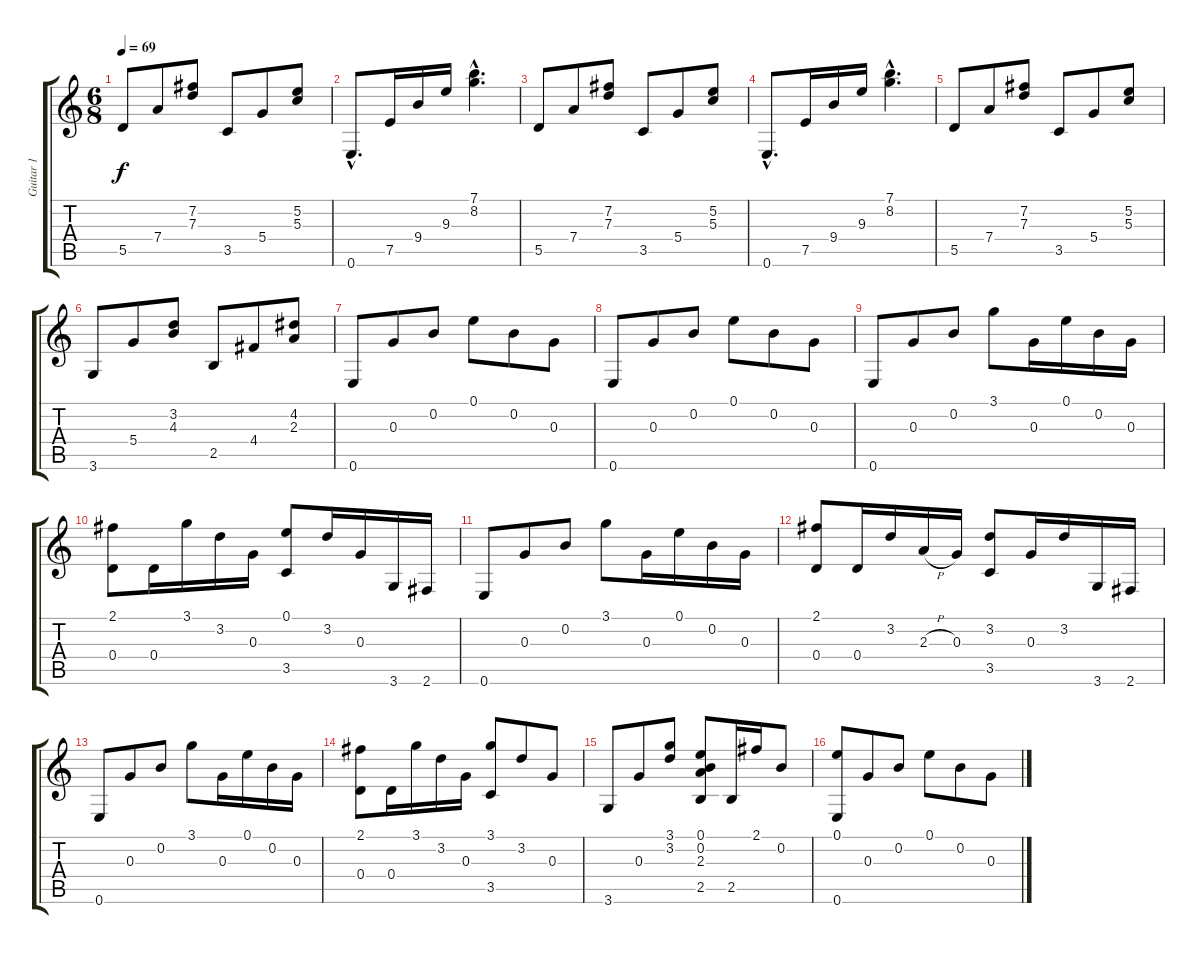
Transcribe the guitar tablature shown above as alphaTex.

\track ("Guitar 1" "Guitar 1") {instrument acousticguitarsteel}
\staff {score tabs}
\tuning (E4 B3 G3 D3 A2 E2) {hide}
\ts (6 8)
\tempo 69
\clef g2
\ks c
5.5.8{dy f} 7.4.8 (7.2 7.3).8 3.5.8 5.4.8 (5.2 5.3).8 |
0.6{hac}.8{d} 7.5.16 9.4.16 9.3.16 (7.1{hac} 8.2{hac}).4{d} |
5.5.8 7.4.8 (7.2 7.3).8 3.5.8 5.4.8 (5.2 5.3).8 |
0.6{hac}.8{d} 7.5.16 9.4.16 9.3.16 (7.1{hac} 8.2{hac}).4{d} |
5.5.8 7.4.8 (7.2 7.3).8 3.5.8 5.4.8 (5.2 5.3).8 |
3.6.8 5.4.8 (3.2 4.3).8 2.5.8 4.4.8 (4.2 2.3).8 |
0.6.8 0.3.8 0.2.8 0.1.8 0.2.8 0.3.8 |
0.6.8 0.3.8 0.2.8 0.1.8 0.2.8 0.3.8 |
0.6.8 0.3.8 0.2.8 3.1.8 0.3.16 0.1.16 0.2.16 0.3.16 |
(2.1 0.4).8 0.4.16 3.1.16 3.2.16 0.3.16 (0.1 3.5).8 3.2.16 0.3.16 3.6.16 2.6.16 |
0.6.8 0.3.8 0.2.8 3.1.8 0.3.16 0.1.16 0.2.16 0.3.16 |
(2.1 0.4).8 0.4.16 3.2.16 2.3{h}.16 0.3.16 (3.2 3.5).8 0.3.16 3.2.16 3.6.16 2.6.16 |
0.6.8 0.3.8 0.2.8 3.1.8 0.3.16 0.1.16 0.2.16 0.3.16 |
(2.1 0.4).8 0.4.16 3.1.16 3.2.16 0.3.16 (3.1 3.5).8 3.2.8 0.3.8 |
3.6.8 0.3.8 (3.1 3.2).8 (0.1 0.2 2.3 2.5).8 2.5.16 2.1.16 0.2.8 |
(0.1 0.6).8 0.3.8 0.2.8 0.1.8 0.2.8 0.3.8
